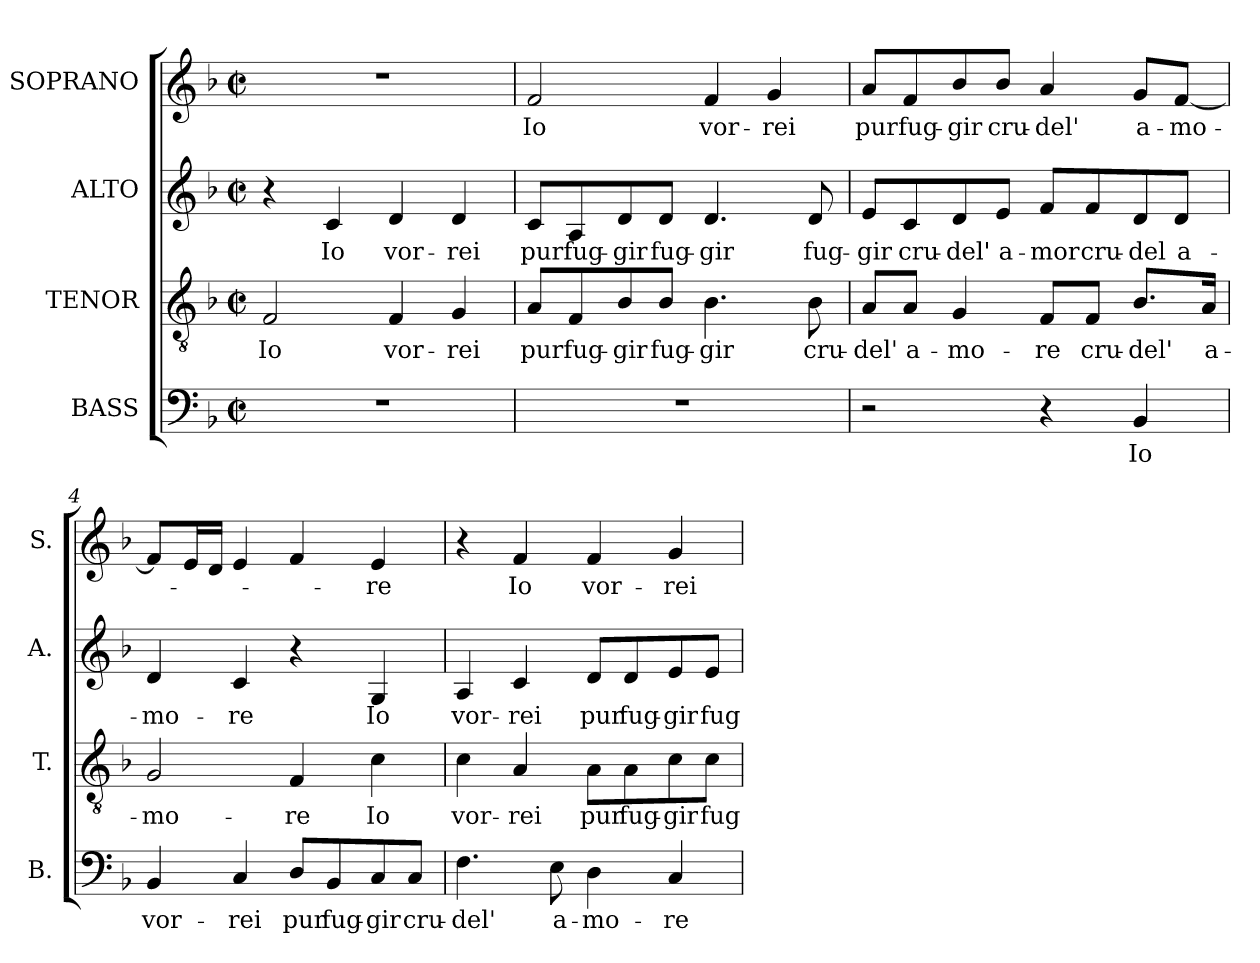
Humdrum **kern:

**kern	**text	**kern	**text	**kern	**text	**kern	**text
*part4	*part4	*part3	*part3	*part2	*part2	*part1	*part1
*staff4	*staff4	*staff3	*staff3	*staff2	*staff2	*staff1	*staff1
*I"BASS	*	*I"TENOR	*	*I"ALTO	*	*I"SOPRANO	*
*I'B.	*	*I'T.	*	*I'A.	*	*I'S.	*
!!LO:PB:g=z
*clefF4	*	*clefGv2	*	*clefG2	*	*clefG2	*
*	*	*ITrd7c12	*	*	*	*	*
*k[b-]	*	*k[b-]	*	*k[b-]	*	*k[b-]	*
*F:	*	*F:	*	*F:	*	*F:	*
*M2/2	*	*M2/2	*	*M2/2	*	*M2/2	*
*met(c|)	*	*met(c|)	*	*met(c|)	*	*met(c|)	*
=1	=1	=1	=1	=1	=1	=1	=1
!	!	!	!LO:LY:b:color=#000000	!	!	!	!
1r	.	2FFi/	Io	4r	.	1r	.
!	!	!	!	!	!LO:LY:b:color=#000000	!	!
.	.	.	.	4ci/	Io	.	.
!	!	!	!LO:LY:b:color=#000000	!	!	!	!
!	!	!	!	!	!LO:LY:b:color=#000000	!	!
.	.	4FFi/	vor-	4di/	vor-	.	.
!	!	!	!LO:LY:b:color=#000000	!	!	!	!
!	!	!	!	!	!LO:LY:b:color=#000000	!	!
.	.	4GGi/	-rei	4di/	-rei	.	.
=2	=2	=2	=2	=2	=2	=2	=2
!	!	!	!LO:LY:b:color=#000000	!	!	!	!
!	!	!	!	!	!LO:LY:b:color=#000000	!	!
!	!	!	!	!	!	!	!LO:LY:b:color=#000000
1r	.	8AAi/L	pur	8ci/L	pur	2fi/	Io
!	!	!	!LO:LY:b:color=#000000	!	!	!	!
!	!	!	!	!	!LO:LY:b:color=#000000	!	!
.	.	8FFi/	fug-	8Ai/	fug-	.	.
!	!	!	!LO:LY:b:color=#000000	!	!	!	!
!	!	!	!	!	!LO:LY:b:color=#000000	!	!
.	.	8BB-i/	-gir	8di/	-gir	.	.
!	!	!	!LO:LY:b:color=#000000	!	!	!	!
!	!	!	!	!	!LO:LY:b:color=#000000	!	!
.	.	8BB-i/J	fug-	8di/J	fug-	.	.
!	!	!	!LO:LY:b:color=#000000	!	!	!	!
!	!	!	!	!	!LO:LY:b:color=#000000	!	!
!	!	!	!	!	!	!	!LO:LY:b:color=#000000
.	.	4.BB-i\	-gir	4.di/	-gir	4fi/	vor-
!	!	!	!	!	!	!	!LO:LY:b:color=#000000
.	.	.	.	.	.	4gi/	-rei
!	!	!	!LO:LY:b:color=#000000	!	!	!	!
!	!	!	!	!	!LO:LY:b:color=#000000	!	!
.	.	8BB-i\	cru-	8di/	fug-	.	.
=3	=3	=3	=3	=3	=3	=3	=3
!	!	!	!LO:LY:b:color=#000000	!	!	!	!
!	!	!	!	!	!LO:LY:b:color=#000000	!	!
!	!	!	!	!	!	!	!LO:LY:b:color=#000000
2r	.	8AAi/L	-del'	8ei/L	-gir	8ai/L	pur
!	!	!	!LO:LY:b:color=#000000	!	!	!	!
!	!	!	!	!	!LO:LY:b:color=#000000	!	!
!	!	!	!	!	!	!	!LO:LY:b:color=#000000
.	.	8AAi/J	a-	8ci/	cru-	8fi/	fug-
!	!	!	!LO:LY:b:color=#000000	!	!	!	!
!	!	!	!	!	!LO:LY:b:color=#000000	!	!
!	!	!	!	!	!	!	!LO:LY:b:color=#000000
.	.	4GGi/	-mo-	8di/	-del'	8b-i/	-gir
!	!	!	!	!	!LO:LY:b:color=#000000	!	!
!	!	!	!	!	!	!	!LO:LY:b:color=#000000
.	.	.	.	8ei/J	a-	8b-i/J	cru-
!	!	!	!LO:LY:b:color=#000000	!	!	!	!
!	!	!	!	!	!LO:LY:b:color=#000000	!	!
!	!	!	!	!	!	!	!LO:LY:b:color=#000000
4r	.	8FFi/L	-re	8fi/L	-mor	4ai/	-del'
!	!	!	!LO:LY:b:color=#000000	!	!	!	!
!	!	!	!	!	!LO:LY:b:color=#000000	!	!
.	.	8FFi/J	cru-	8fi/	cru-	.	.
!	!LO:LY:b:color=#000000	!	!	!	!	!	!
!	!	!	!LO:LY:b:color=#000000	!	!	!	!
!	!	!	!	!	!LO:LY:b:color=#000000	!	!
!	!	!	!	!	!	!	!LO:LY:b:color=#000000
4BB-i/	Io	8.BB-i/L	-del'	8di/	-del	8gi/L	a-
!	!	!	!	!	!LO:LY:b:color=#000000	!	!
!	!	!	!	!	!	!	!LO:LY:b:color=#000000
.	.	.	.	8di/J	a-	[8fi/J	-mo-
!	!	!	!LO:LY:b:color=#000000	!	!	!	!
.	.	16AAi/Jk	a-	.	.	.	.
!!LO:LB:g=z
=4	=4	=4	=4	=4	=4	=4	=4
!	!LO:LY:b:color=#000000	!	!	!	!	!	!
!	!	!	!LO:LY:b:color=#000000	!	!	!	!
!	!	!	!	!	!LO:LY:b:color=#000000	!	!
4BB-i/	vor-	2GGi/	-mo-	4di/	-mo-	8fi/L]	.
.	.	.	.	.	.	16ei/L	.
.	.	.	.	.	.	16di/JJ	.
!	!LO:LY:b:color=#000000	!	!	!	!	!	!
!	!	!	!	!	!LO:LY:b:color=#000000	!	!
4Ci/	-rei	.	.	4ci/	-re	4ei/	.
!	!LO:LY:b:color=#000000	!	!	!	!	!	!
!	!	!	!LO:LY:b:color=#000000	!	!	!	!
8Di/L	pur	4FFi/	-re	4r	.	4fi/	.
!	!LO:LY:b:color=#000000	!	!	!	!	!	!
8BB-i/	fug-	.	.	.	.	.	.
!	!LO:LY:b:color=#000000	!	!	!	!	!	!
!	!	!	!LO:LY:b:color=#000000	!	!	!	!
!	!	!	!	!	!LO:LY:b:color=#000000	!	!
!	!	!	!	!	!	!	!LO:LY:b:color=#000000
8Ci/	-gir	4Ci\	Io	4Gi/	Io	4ei/	-re
!	!LO:LY:b:color=#000000	!	!	!	!	!	!
8Ci/J	cru-	.	.	.	.	.	.
=5	=5	=5	=5	=5	=5	=5	=5
!	!LO:LY:b:color=#000000	!	!	!	!	!	!
!	!	!	!LO:LY:b:color=#000000	!	!	!	!
!	!	!	!	!	!LO:LY:b:color=#000000	!	!
4.Fi\	-del'	4Ci\	vor-	4Ai/	vor-	4r	.
!	!	!	!LO:LY:b:color=#000000	!	!	!	!
!	!	!	!	!	!LO:LY:b:color=#000000	!	!
!	!	!	!	!	!	!	!LO:LY:b:color=#000000
.	.	4AAi/	-rei	4ci/	-rei	4fi/	Io
!	!LO:LY:b:color=#000000	!	!	!	!	!	!
8Ei\	a-	.	.	.	.	.	.
!	!LO:LY:b:color=#000000	!	!	!	!	!	!
!	!	!	!LO:LY:b:color=#000000	!	!	!	!
!	!	!	!	!	!LO:LY:b:color=#000000	!	!
!	!	!	!	!	!	!	!LO:LY:b:color=#000000
4Di\	-mo-	8AAi\L	pur	8di/L	pur	4fi/	vor-
!	!	!	!LO:LY:b:color=#000000	!	!	!	!
!	!	!	!	!	!LO:LY:b:color=#000000	!	!
.	.	8AAi\	fug-	8di/	fug-	.	.
!	!LO:LY:b:color=#000000	!	!	!	!	!	!
!	!	!	!LO:LY:b:color=#000000	!	!	!	!
!	!	!	!	!	!LO:LY:b:color=#000000	!	!
!	!	!	!	!	!	!	!LO:LY:b:color=#000000
4Ci/	-re	8Ci\	-gir	8ei/	-gir	4gi/	-rei
!	!	!	!LO:LY:b:color=#000000	!	!	!	!
!	!	!	!	!	!LO:LY:b:color=#000000	!	!
.	.	8Ci\J	fug-	8ei/J	fug-	.	.
=	=	=	=	=	=	=	=
*-	*-	*-	*-	*-	*-	*-	*-
